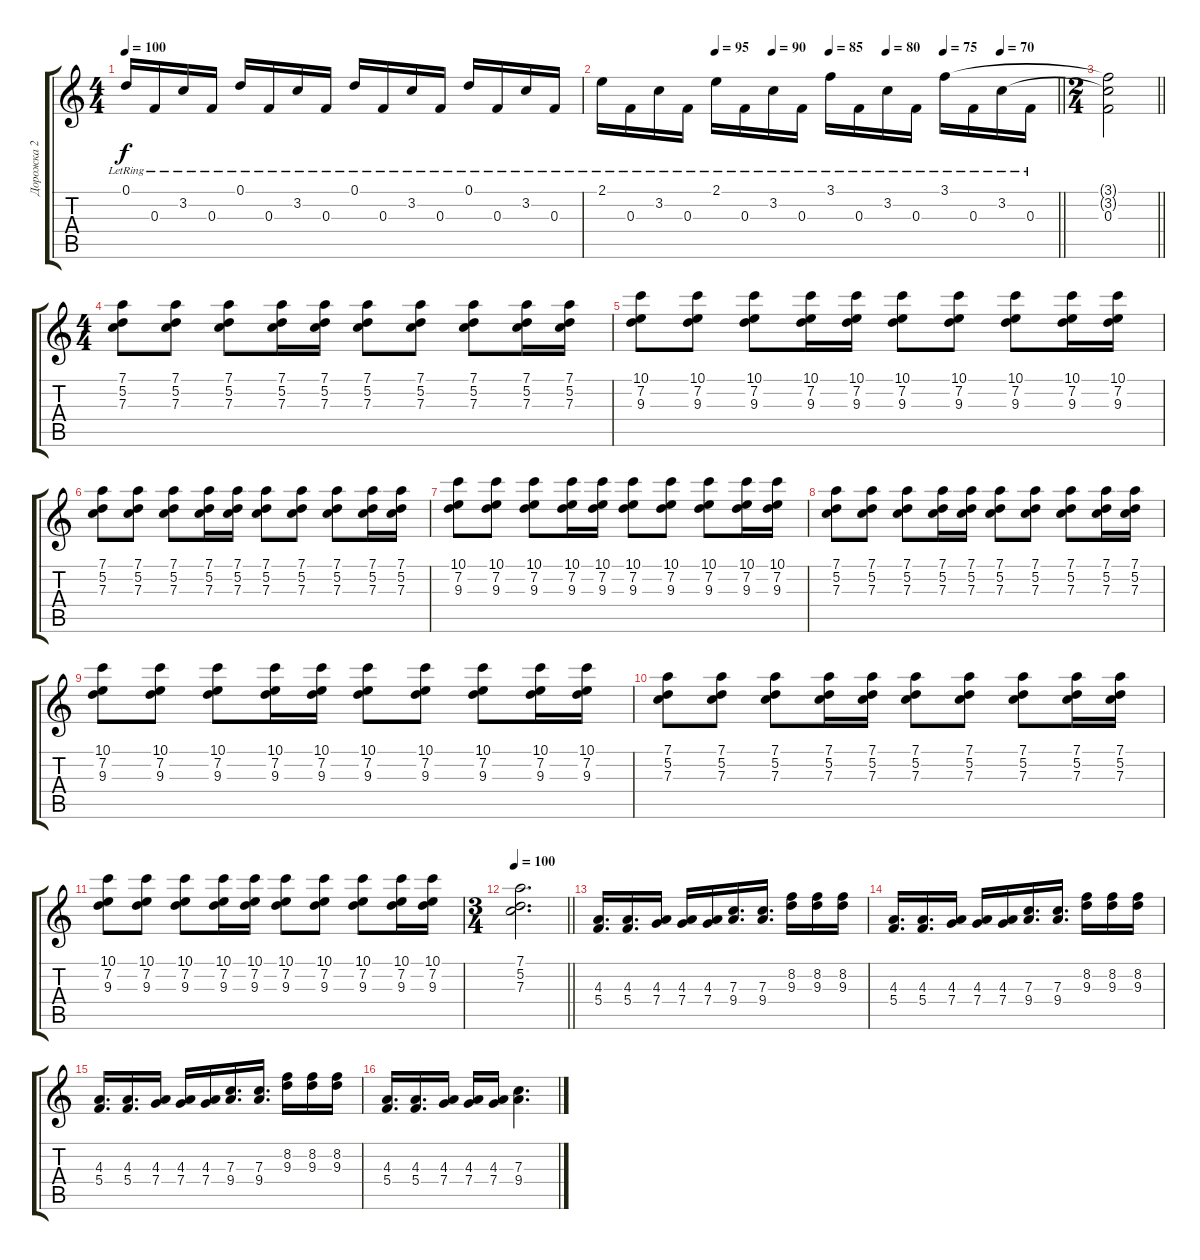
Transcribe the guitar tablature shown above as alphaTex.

\track ("Дорожка 2" "Дорожка 2") {instrument distortionguitar}
\staff {score tabs}
\tuning (D4 A3 F3 C3 G2 C2) {hide}
\ts (4 4)
\tempo 100
\clef g2
\ks c
0.1{lr}.16{dy f} 0.3{lr}.16 3.2{lr}.16 0.3{lr}.16 0.1{lr}.16 0.3{lr}.16 3.2{lr}.16 0.3{lr}.16 0.1{lr}.16 0.3{lr}.16 3.2{lr}.16 0.3{lr}.16 0.1{lr}.16 0.3{lr}.16 3.2{lr}.16 0.3{lr}.16 |
\tempo (95 0.25)
\tempo (90 0.375)
\tempo (85 0.5)
\tempo (80 0.625)
\tempo (75 0.75)
\tempo (70 0.875)
\barLineRight lightlight
2.1{lr}.16 0.3{lr}.16 3.2{lr}.16 0.3{lr}.16 2.1{lr}.16 0.3{lr}.16 3.2{lr}.16 0.3{lr}.16 3.1{lr}.16 0.3{lr}.16 3.2{lr}.16 0.3{lr}.16 3.1{lr}.16 0.3{lr}.16 3.2{lr}.16 0.3{lr}.16 |
\ts (2 4)
\barLineRight lightlight
(3.1{t} 3.2{t} 0.3).2 |
\ts (4 4)
\section ("" "")
(7.1 5.2 7.3).8 (7.1 5.2 7.3).8 (7.1 5.2 7.3).8 (7.1 5.2 7.3).16 (7.1 5.2 7.3).16 (7.1 5.2 7.3).8 (7.1 5.2 7.3).8 (7.1 5.2 7.3).8 (7.1 5.2 7.3).16 (7.1 5.2 7.3).16 |
(10.1 7.2 9.3).8 (10.1 7.2 9.3).8 (10.1 7.2 9.3).8 (10.1 7.2 9.3).16 (10.1 7.2 9.3).16 (10.1 7.2 9.3).8 (10.1 7.2 9.3).8 (10.1 7.2 9.3).8 (10.1 7.2 9.3).16 (10.1 7.2 9.3).16 |
(7.1 5.2 7.3).8 (7.1 5.2 7.3).8 (7.1 5.2 7.3).8 (7.1 5.2 7.3).16 (7.1 5.2 7.3).16 (7.1 5.2 7.3).8 (7.1 5.2 7.3).8 (7.1 5.2 7.3).8 (7.1 5.2 7.3).16 (7.1 5.2 7.3).16 |
(10.1 7.2 9.3).8 (10.1 7.2 9.3).8 (10.1 7.2 9.3).8 (10.1 7.2 9.3).16 (10.1 7.2 9.3).16 (10.1 7.2 9.3).8 (10.1 7.2 9.3).8 (10.1 7.2 9.3).8 (10.1 7.2 9.3).16 (10.1 7.2 9.3).16 |
(7.1 5.2 7.3).8 (7.1 5.2 7.3).8 (7.1 5.2 7.3).8 (7.1 5.2 7.3).16 (7.1 5.2 7.3).16 (7.1 5.2 7.3).8 (7.1 5.2 7.3).8 (7.1 5.2 7.3).8 (7.1 5.2 7.3).16 (7.1 5.2 7.3).16 |
(10.1 7.2 9.3).8 (10.1 7.2 9.3).8 (10.1 7.2 9.3).8 (10.1 7.2 9.3).16 (10.1 7.2 9.3).16 (10.1 7.2 9.3).8 (10.1 7.2 9.3).8 (10.1 7.2 9.3).8 (10.1 7.2 9.3).16 (10.1 7.2 9.3).16 |
(7.1 5.2 7.3).8 (7.1 5.2 7.3).8 (7.1 5.2 7.3).8 (7.1 5.2 7.3).16 (7.1 5.2 7.3).16 (7.1 5.2 7.3).8 (7.1 5.2 7.3).8 (7.1 5.2 7.3).8 (7.1 5.2 7.3).16 (7.1 5.2 7.3).16 |
(10.1 7.2 9.3).8 (10.1 7.2 9.3).8 (10.1 7.2 9.3).8 (10.1 7.2 9.3).16 (10.1 7.2 9.3).16 (10.1 7.2 9.3).8 (10.1 7.2 9.3).8 (10.1 7.2 9.3).8 (10.1 7.2 9.3).16 (10.1 7.2 9.3).16 |
\ts (3 4)
\tempo 100
\barLineRight lightlight
(7.1 5.2 7.3).2{d} |
\section ("" "")
(4.3 5.4).16{d} (4.3 5.4).16{d} (4.3 7.4).16 (4.3 7.4).16 (4.3 7.4).16 (7.3 9.4).16{d} (7.3 9.4).16{d} (8.2 9.3).16 (8.2 9.3).16 (8.2 9.3).16 |
(4.3 5.4).16{d} (4.3 5.4).16{d} (4.3 7.4).16 (4.3 7.4).16 (4.3 7.4).16 (7.3 9.4).16{d} (7.3 9.4).16{d} (8.2 9.3).16 (8.2 9.3).16 (8.2 9.3).16 |
(4.3 5.4).16{d} (4.3 5.4).16{d} (4.3 7.4).16 (4.3 7.4).16 (4.3 7.4).16 (7.3 9.4).16{d} (7.3 9.4).16{d} (8.2 9.3).16 (8.2 9.3).16 (8.2 9.3).16 |
(4.3 5.4).16{d} (4.3 5.4).16{d} (4.3 7.4).16 (4.3 7.4).16 (4.3 7.4).16 (7.3 9.4).4{d}
